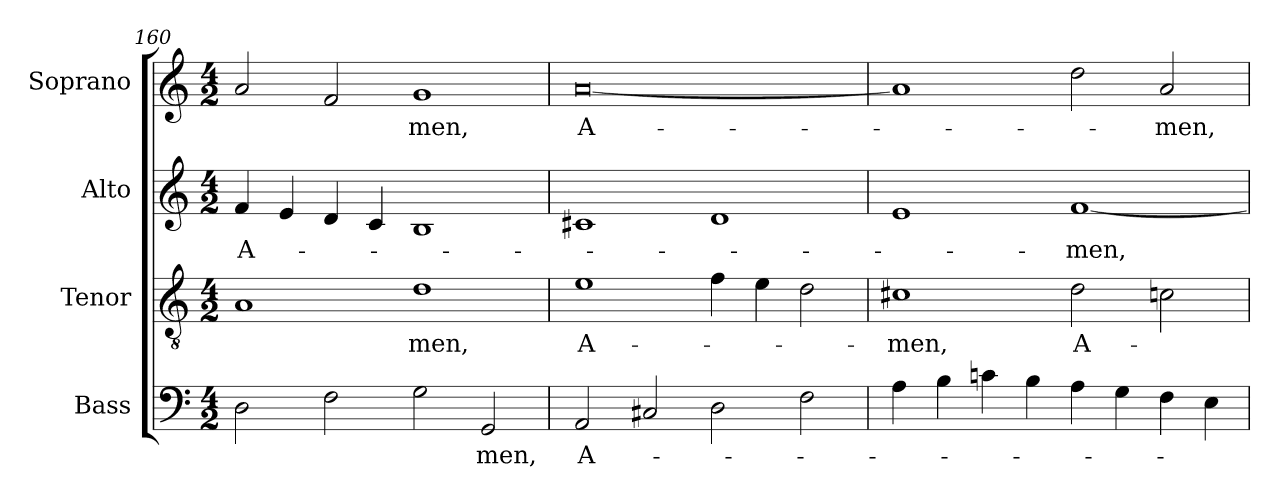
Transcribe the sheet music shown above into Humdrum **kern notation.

**kern	**text	**kern	**text	**kern	**text	**kern	**text
*part4	*part4	*part3	*part3	*part2	*part2	*part1	*part1
*staff4	*staff4	*staff3	*staff3	*staff2	*staff2	*staff1	*staff1
*I"Bass	*	*I"Tenor	*	*I"Alto	*	*I"Soprano	*
!!LO:LB:g=z
*clefF4	*	*clefGv2	*	*clefG2	*	*clefG2	*
*k[]	*	*k[]	*	*k[]	*	*k[]	*
*C:	*	*C:	*	*C:	*	*C:	*
*M4/2	*	*M4/2	*	*M4/2	*	*M4/2	*
=160	=160	=160	=160	=160	=160	=160	=160
2D\	.	1A	.	4f/	A-	2a/	.
.	.	.	.	4e/	.	.	.
2F\	.	.	.	4d/	.	2f/	.
.	.	.	.	4c/	.	.	.
2G\	.	1d	-men,	1B	.	1g	-men,
2GG/	-men,	.	.	.	.	.	.
=161	=161	=161	=161	=161	=161	=161	=161
2AA/	A-	1e	A-	1c#X	.	[0a	A-
2C#X/	.	.	.	.	.	.	.
2D\	.	4f\	.	1d	.	.	.
.	.	4e\	.	.	.	.	.
2F\	.	2d\	.	.	.	.	.
=162	=162	=162	=162	=162	=162	=162	=162
4A\	.	1c#X	-men,	1e	.	1a]	.
4B\	.	.	.	.	.	.	.
4cn\	.	.	.	.	.	.	.
4B\	.	.	.	.	.	.	.
4A\	.	2d\	A-	[1f	-men,	2dd\	.
4G\	.	.	.	.	.	.	.
4F\	.	2cn\	.	.	.	2a/	-men,
4E\	.	.	.	.	.	.	.
=	=	=	=	=	=	=	=
*-	*-	*-	*-	*-	*-	*-	*-
